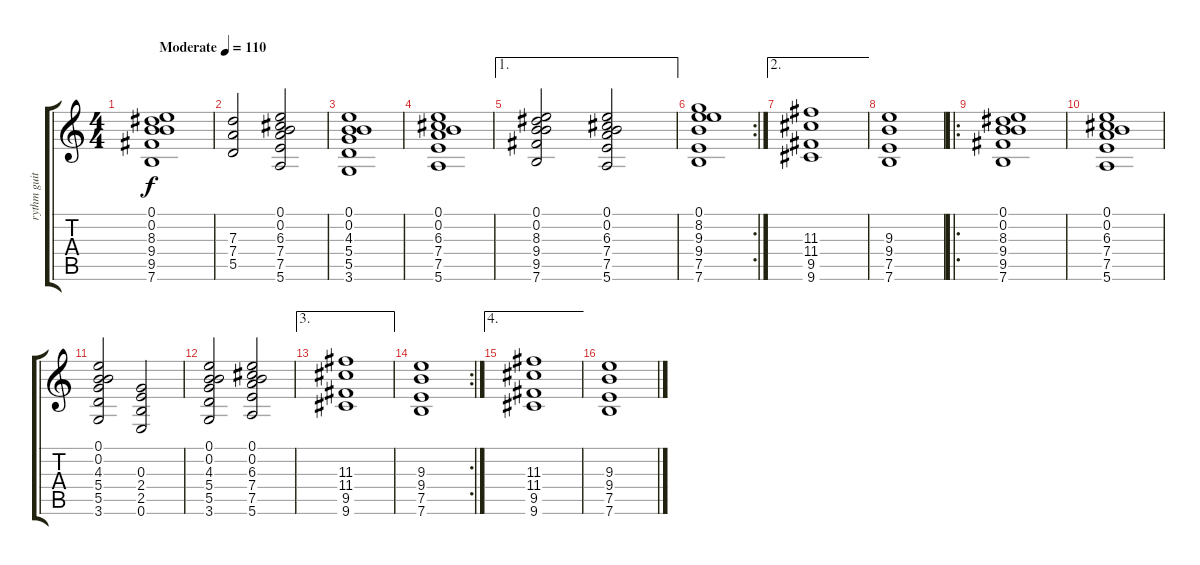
\track ("rythm guitar" "rythm guit") {instrument acousticguitarsteel}
\staff {score tabs}
\tuning (E4 B3 G3 D3 A2 E2) {hide}
\ts (4 4)
\tempo (110 "Moderate")
\clef g2
\ks c
(0.1 0.2 8.3 9.4 9.5 7.6).1{dy f instrument acousticguitarsteel} |
(7.3 7.4 5.5).2 (0.1 0.2 6.3 7.4 7.5 5.6).2 |
(0.1 0.2 4.3 5.4 5.5 3.6).1 |
(0.1 0.2 6.3 7.4 7.5 5.6).1 |
\ae 1
(0.1 0.2 8.3 9.4 9.5 7.6).2 (0.1 0.2 6.3 7.4 7.5 5.6).2 |
\rc 2
(0.1 8.2 9.3 9.4 7.5 7.6).1 |
\ae 2
(11.3 11.4 9.5 9.6).1 |
(9.3 9.4 7.5 7.6).1 |
\ro
(0.1 0.2 8.3 9.4 9.5 7.6).1 |
(0.1 0.2 6.3 7.4 7.5 5.6).1 |
(0.1 0.2 4.3 5.4 5.5 3.6).2 (0.3 2.4 2.5 0.6).2 |
(0.1 0.2 4.3 5.4 5.5 3.6).2 (0.1 0.2 6.3 7.4 7.5 5.6).2 |
\ae 3
(11.3 11.4 9.5 9.6).1 |
\rc 2
(9.3 9.4 7.5 7.6).1 |
\ae 4
(11.3 11.4 9.5 9.6).1 |
(9.3 9.4 7.5 7.6).1
